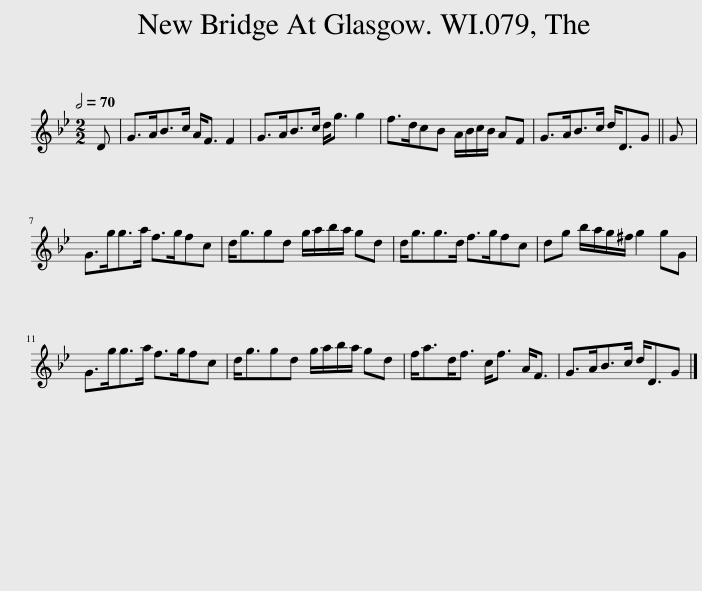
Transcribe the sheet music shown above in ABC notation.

X:1
L:1/8
Q:1/2=70
M:2/2
I:linebreak $
K:Bb
V:1 treble
V:1
 D | G>AB>c A<F F2 | G>AB>c d<g g2 | f>dcB A/B/c/B/ AF | G>AB>c d<DG || %5
 G |$ G>gg>a f>gfc | d<ggd g/a/b/a/ gd | d<gg>d f>gfc | dg b/a/g/^f/ g2 gG |$ %10
 G>gg>a f>gfc | d<ggd g/a/b/a/ gd | f<ad<f c<f A<F | G>AB>c d<DG |] %14
